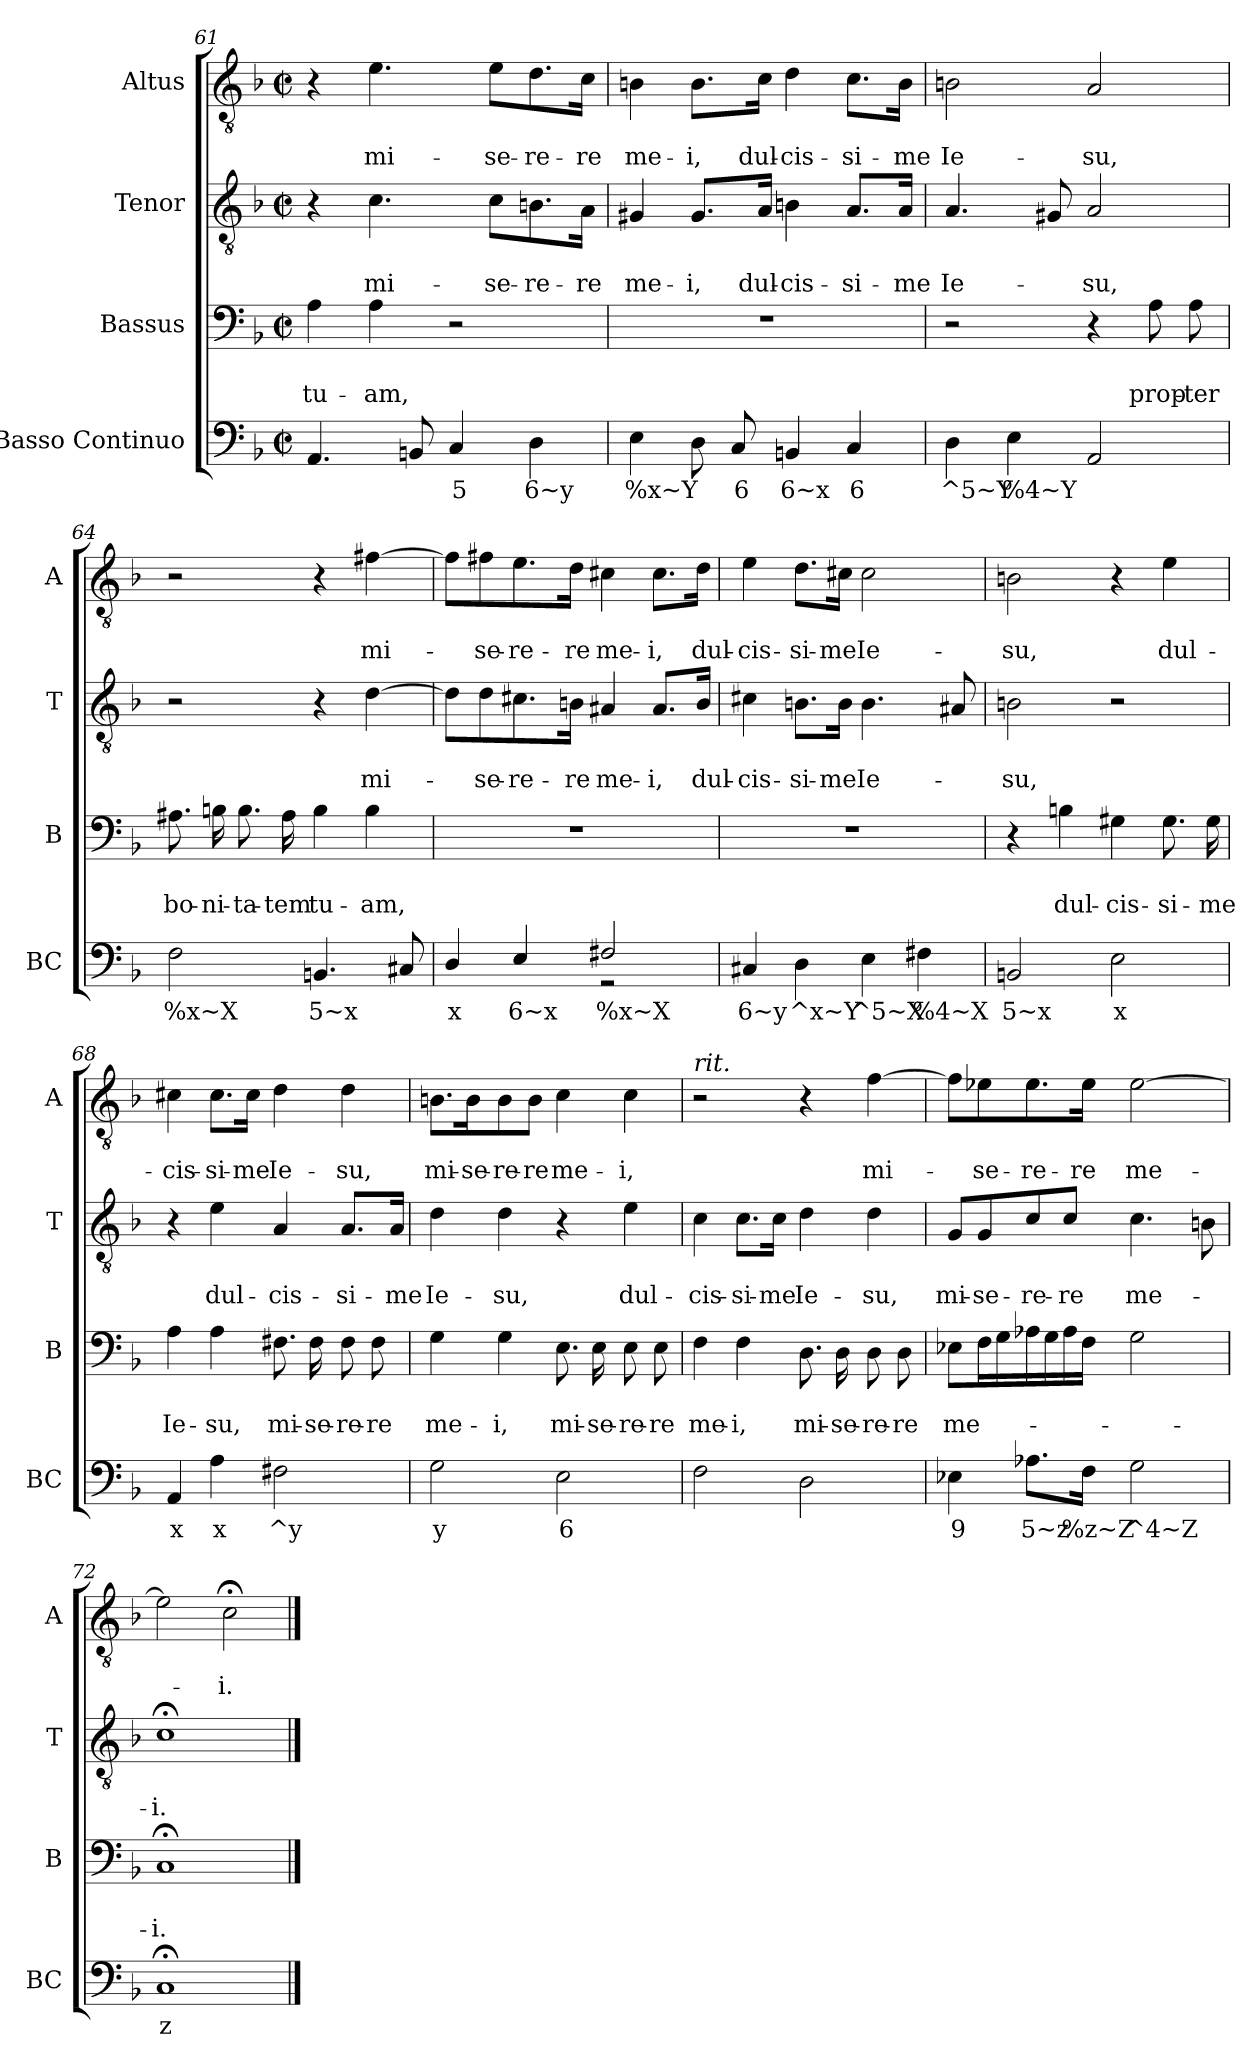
**kern	**text	**kern	**text	**text	**kern	**text	**text	**kern	**text	**text
*part4	*part4	*part3	*part3	*part3	*part2	*part2	*part2	*part1	*part1	*part1
*staff4	*staff4	*staff3	*staff3	*staff3	*staff2	*staff2	*staff2	*staff1	*staff1	*staff1
*I"Basso Continuo	*	*I"Bassus	*	*	*I"Tenor	*	*	*I"Altus	*	*
*I'BC	*	*I'B	*	*	*I'T	*	*	*I'A	*	*
*clefF4	*	*clefF4	*	*	*clefGv2	*	*	*clefGv2	*	*
*k[b-]	*	*k[b-]	*	*	*k[b-]	*	*	*k[b-]	*	*
*F:	*	*F:	*	*	*F:	*	*	*F:	*	*
*M2/2	*	*M2/2	*	*	*M2/2	*	*	*M2/2	*	*
*met(c|)	*	*met(c|)	*	*	*met(c|)	*	*	*met(c|)	*	*
=61	=61	=61	=61	=61	=61	=61	=61	=61	=61	=61
!	!	!	!	!LO:LY:b	!	!	!	!	!	!
4.AA/	.	4A\	.	tu-	4r	.	.	4r	.	.
!	!	!	!	!LO:LY:b	!	!	!LO:LY:b	!	!	!LO:LY:b
.	.	4A\	.	-am,	4.c\	.	mi-	4.e\	.	mi-
8BBn/	.	.	.	.	.	.	.	.	.	.
!	!LO:LY:b	!	!	!	!	!	!	!	!	!
4C/	5	2r	.	.	.	.	.	.	.	.
!	!	!	!	!	!	!	!LO:LY:b	!	!	!LO:LY:b
.	.	.	.	.	8c\L	.	-se-	8e\L	.	-se-
!	!LO:LY:b	!	!	!	!	!	!LO:LY:b	!	!	!LO:LY:b
4D\	6~y	.	.	.	8.Bn\	.	-re-	8.d\	.	-re-
!	!	!	!	!	!	!	!LO:LY:b	!	!	!LO:LY:b
.	.	.	.	.	16A\Jk	.	-re	16c\Jk	.	-re
=62	=62	=62	=62	=62	=62	=62	=62	=62	=62	=62
!	!LO:LY:b	!	!	!	!	!	!LO:LY:b	!	!	!LO:LY:b
4E\	%x~Y	1r	.	.	4G#X/	.	me-	4Bn\	.	me-
!	!	!	!	!	!	!	!LO:LY:b	!	!	!LO:LY:b
8D\	.	.	.	.	8.G#/L	.	-i,	8.B\L	.	-i,
!	!LO:LY:b	!	!	!	!	!	!	!	!	!
8C/	6	.	.	.	.	.	.	.	.	.
!	!	!	!	!	!	!	!LO:LY:b	!	!	!LO:LY:b
.	.	.	.	.	16A/Jk	.	dul-	16c\Jk	.	dul-
!	!LO:LY:b	!	!	!	!	!	!LO:LY:b	!	!	!LO:LY:b
4BBn/	6~x	.	.	.	4Bn\	.	-cis-	4d\	.	-cis-
!	!LO:LY:b	!	!	!	!	!	!LO:LY:b	!	!	!LO:LY:b
4C/	6	.	.	.	8.A/L	.	-si-	8.c\L	.	-si-
!	!	!	!	!	!	!	!LO:LY:b	!	!	!LO:LY:b
.	.	.	.	.	16A/Jk	.	-me	16B\Jk	.	-me
!!LO:LB:g=z
=63	=63	=63	=63	=63	=63	=63	=63	=63	=63	=63
*^	*	*	*	*	*	*	*	*	*	*
!	!	!LO:LY:b	!	!	!	!	!	!LO:LY:b	!	!	!LO:LY:b
4D\	4ryy	^5~Y	2r	.	.	4.A/	.	Ie-	2Bn\	.	Ie-
!	!	!LO:LY:b	!	!	!	!	!	!	!	!	!
4E\	8ryy	%4~Y	.	.	.	.	.	.	.	.	.
!	!	!LO:LY:b	!	!	!	!	!	!	!	!	!
.	8ryy	x	.	.	.	8G#X/	.	.	.	.	.
!	!	!	!	!	!	!	!	!LO:LY:b	!	!	!LO:LY:b
2AA/	2ryy	.	4r	.	.	2A/	.	-su,	2A/	.	-su,
!	!	!	!	!	!LO:LY:b	!	!	!	!	!	!
.	.	.	8A\	.	prop-	.	.	.	.	.	.
!	!	!	!	!	!LO:LY:b	!	!	!	!	!	!
.	.	.	8A\	.	-ter	.	.	.	.	.	.
=64	=64	=64	=64	=64	=64	=64	=64	=64	=64	=64	=64
!	!	!LO:LY:b	!	!	!LO:LY:b	!	!	!	!	!	!
2F\	4ryy	%x~X	8.A#X\	.	bo-	2r	.	.	2r	.	.
!	!	!	!	!	!LO:LY:b	!	!	!	!	!	!
.	.	.	16Bn\	.	-ni-	.	.	.	.	.	.
!	!	!LO:LY:b	!	!	!LO:LY:b	!	!	!	!	!	!
.	8.ryy	4	8.B\	.	-ta-	.	.	.	.	.	.
!	!	!LO:LY:b	!	!	!LO:LY:b	!	!	!	!	!	!
.	16ryy	x	16A#\	.	-tem	.	.	.	.	.	.
!	!	!LO:LY:b	!	!	!LO:LY:b	!	!	!	!	!	!
4.BBn/	4ryy	5~x	4B\	.	tu-	4r	.	.	4r	.	.
!	!	!	!	!	!LO:LY:b	!	!	!LO:LY:b	!	!	!LO:LY:b
.	4ryy	.	4B\	.	-am,	[4d\	.	mi-	[4f#X\	.	mi-
8C#X/	.	.	.	.	.	.	.	.	.	.	.
=65	=65	=65	=65	=65	=65	=65	=65	=65	=65	=65	=65
!	!	!LO:LY:b	!	!	!	!	!	!	!	!	!
4D/	4ryy	x	1r	.	.	8d\L]	.	.	8f#\L]	.	.
!	!	!	!	!	!	!	!	!LO:LY:b	!	!	!LO:LY:b
.	.	.	.	.	.	8d\	.	-se-	8f#X\	.	-se-
!	!	!LO:LY:b	!	!	!	!	!	!LO:LY:b	!	!	!LO:LY:b
4E/	8ryy	6~x	.	.	.	8.c#X\	.	-re-	8.e\	.	-re-
.	16ryy	.	.	.	.	.	.	.	.	.	.
!	!	!LO:LY:b	!	!	!	!	!	!LO:LY:b	!	!	!LO:LY:b
.	16ryy	5	.	.	.	16Bn\Jk	.	-re	16d\Jk	.	-re
!	!	!LO:LY:b	!	!	!	!	!	!LO:LY:b	!	!	!LO:LY:b
2F#X/	2r	%x~X	.	.	.	4A#X/	.	me-	4c#X\	.	me-
!	!	!	!	!	!	!	!	!LO:LY:b	!	!	!LO:LY:b
.	.	.	.	.	.	8.A#/L	.	-i,	8.c#\L	.	-i,
!	!	!	!	!	!	!	!	!LO:LY:b	!	!	!LO:LY:b
.	.	.	.	.	.	16B/Jk	.	dul-	16d\Jk	.	dul-
!!LO:PB:g=z
=66	=66	=66	=66	=66	=66	=66	=66	=66	=66	=66	=66
!	!	!LO:LY:b	!	!	!	!	!	!LO:LY:b	!	!	!LO:LY:b
4C#X/	4ryy	6~y	1r	.	.	4c#X\	.	-cis-	4e\	.	-cis-
!	!	!LO:LY:b	!	!	!	!	!	!LO:LY:b	!	!	!LO:LY:b
4D\	4ryy	^x~Y	.	.	.	8.Bn\L	.	-si-	8.d\L	.	-si-
!	!	!	!	!	!	!	!	!LO:LY:b	!	!	!LO:LY:b
.	.	.	.	.	.	16B\Jk	.	-me	16c#X\Jk	.	-me
!	!	!LO:LY:b	!	!	!	!	!	!LO:LY:b	!	!	!LO:LY:b
4E\	4ryy	^5~X	.	.	.	4.B\	.	Ie-	2c#\	.	Ie-
!	!	!LO:LY:b	!	!	!	!	!	!	!	!	!
4F#X\	8ryy	%4~X	.	.	.	.	.	.	.	.	.
!	!	!LO:LY:b	!	!	!	!	!	!	!	!	!
.	8ryy	x	.	.	.	8A#X/	.	.	.	.	.
=67	=67	=67	=67	=67	=67	=67	=67	=67	=67	=67	=67
!	!	!LO:LY:b	!	!	!	!	!	!LO:LY:b	!	!	!LO:LY:b
*v	*v	*	*	*	*	*	*	*	*	*	*
2BBn/	5~x	4r	.	.	2Bn\	.	-su,	2Bn\	.	-su,
!	!	!	!	!LO:LY:b	!	!	!	!	!	!
.	.	4Bn\	.	dul-	.	.	.	.	.	.
!	!LO:LY:b	!	!	!LO:LY:b	!	!	!	!	!	!
2E\	x	4G#X\	.	-cis-	2r	.	.	4r	.	.
!	!	!	!	!LO:LY:b	!	!	!	!	!	!LO:LY:b
.	.	8.G#\	.	-si-	.	.	.	4e\	.	dul-
!	!	!	!	!LO:LY:b	!	!	!	!	!	!
.	.	16G#\	.	-me	.	.	.	.	.	.
=68	=68	=68	=68	=68	=68	=68	=68	=68	=68	=68
!	!LO:LY:b	!	!	!LO:LY:b	!	!	!	!	!	!LO:LY:b
4AA/	x	4A\	.	Ie-	4r	.	.	4c#X\	.	-cis-
!	!LO:LY:b	!	!	!LO:LY:b	!	!	!LO:LY:b	!	!	!LO:LY:b
4A\	x	4A\	.	-su,	4e\	.	dul-	8.c#\L	.	-si-
!	!	!	!	!	!	!	!	!	!	!LO:LY:b
.	.	.	.	.	.	.	.	16c#\Jk	.	-me
!	!LO:LY:b	!	!	!LO:LY:b	!	!	!LO:LY:b	!	!	!LO:LY:b
2F#X\	^y	8.F#X\	.	mi-	4A/	.	-cis-	4d\	.	Ie-
!	!	!	!	!LO:LY:b	!	!	!	!	!	!
.	.	16F#\	.	-se-	.	.	.	.	.	.
!	!	!	!	!LO:LY:b	!	!	!LO:LY:b	!	!	!LO:LY:b
.	.	8F#\	.	-re-	8.A/L	.	-si-	4d\	.	-su,
!	!	!	!	!LO:LY:b	!	!	!	!	!	!
.	.	8F#\	.	-re	.	.	.	.	.	.
!	!	!	!	!	!	!	!LO:LY:b	!	!	!
.	.	.	.	.	16A/Jk	.	-me	.	.	.
!!LO:LB:g=z
=69	=69	=69	=69	=69	=69	=69	=69	=69	=69	=69
!	!LO:LY:b	!	!	!LO:LY:b	!	!	!LO:LY:b	!	!	!LO:LY:b
2G\	y	4G\	.	me-	4d\	.	Ie-	8.Bn\L	.	mi-
!	!	!	!	!	!	!	!	!	!	!LO:LY:b
.	.	.	.	.	.	.	.	16B\K	.	-se-
!	!	!	!	!LO:LY:b	!	!	!LO:LY:b	!	!	!LO:LY:b
.	.	4G\	.	-i,	4d\	.	-su,	8B\	.	-re-
!	!	!	!	!	!	!	!	!	!	!LO:LY:b
.	.	.	.	.	.	.	.	8B\J	.	-re
!	!LO:LY:b	!	!	!LO:LY:b	!	!	!	!	!	!LO:LY:b
2E\	6	8.E\	.	mi-	4r	.	.	4c\	.	me-
!	!	!	!	!LO:LY:b	!	!	!	!	!	!
.	.	16E\	.	-se-	.	.	.	.	.	.
!	!	!	!	!LO:LY:b	!	!	!LO:LY:b	!	!	!LO:LY:b
.	.	8E\	.	-re-	4e\	.	dul-	4c\	.	-i,
!	!	!	!	!LO:LY:b	!	!	!	!	!	!
.	.	8E\	.	-re	.	.	.	.	.	.
=70	=70	=70	=70	=70	=70	=70	=70	=70	=70	=70
!	!	!	!	!	!	!	!	!LO:TX:a:i:t=rit.	!	!
!	!	!	!	!LO:LY:b	!	!	!LO:LY:b	!	!	!
2F\	.	4F\	.	me-	4c\	.	-cis-	2r	.	.
!	!	!	!	!LO:LY:b	!	!	!LO:LY:b	!	!	!
.	.	4F\	.	-i,	8.c\L	.	-si-	.	.	.
!	!	!	!	!	!	!	!LO:LY:b	!	!	!
.	.	.	.	.	16c\Jk	.	-me	.	.	.
!	!	!	!	!LO:LY:b	!	!	!LO:LY:b	!	!	!
2D\	.	8.D\	.	mi-	4d\	.	Ie-	4r	.	.
!	!	!	!	!LO:LY:b	!	!	!	!	!	!
.	.	16D\	.	-se-	.	.	.	.	.	.
!	!	!	!	!LO:LY:b	!	!	!LO:LY:b	!	!	!LO:LY:b
.	.	8D\	.	-re-	4d\	.	-su,	[4f\	.	mi-
!	!	!	!	!LO:LY:b	!	!	!	!	!	!
.	.	8D\	.	-re	.	.	.	.	.	.
=71	=71	=71	=71	=71	=71	=71	=71	=71	=71	=71
*^	*	*	*	*	*	*	*	*	*	*
!	!	!LO:LY:b	!	!	!LO:LY:b	!	!	!LO:LY:b	!	!	!
4E-X\	8ryy	9	8E-X\L	.	me-	8G/L	.	mi-	8f\L]	.	.
!	!	!	!	!	!	!	!	!LO:LY:b	!	!	!LO:LY:b
.	16ryy	.	16F\L	.	.	8G/	.	-se-	8e-X\	.	-se-
!	!	!LO:LY:b	!	!	!	!	!	!	!	!	!
.	16ryy	8~z	16G\	.	.	.	.	.	.	.	.
!	!	!LO:LY:b	!	!	!	!	!	!LO:LY:b	!	!	!LO:LY:b
8.A-X\L	8ryy	5~z	16A-X\	.	.	8c/	.	-re-	8.e-\	.	-re-
.	.	.	16G\	.	.	.	.	.	.	.	.
!	!	!	!	!	!	!	!	!LO:LY:b	!	!	!
.	16ryy	.	16A-\	.	.	8c/J	.	-re	.	.	.
!	!	!LO:LY:b	!	!	!	!	!	!	!	!	!LO:LY:b
16F\Jk	16ryy	%z~Z	16F\JJ	.	.	.	.	.	16e-\Jk	.	-re
!	!	!LO:LY:b	!	!	!	!	!	!LO:LY:b	!	!	!LO:LY:b
2G\	4ryy	^4~Z	2G\	.	.	4.c\	.	me-	[2e-\	.	me-
.	8ryy	.	.	.	.	.	.	.	.	.	.
!	!	!LO:LY:b	!	!	!	!	!	!	!	!	!
.	8ryy	3~y	.	.	.	8Bn\	.	.	.	.	.
=72	=72	=72	=72	=72	=72	=72	=72	=72	=72	=72	=72
!	!	!LO:LY:b	!	!	!LO:LY:b	!	!	!LO:LY:b	!	!	!
*v	*v	*	*	*	*	*	*	*	*	*	*
1C;<	z	1C;<	.	-i.	1c;<	.	-i.	2e-\]	.	.
!	!	!	!	!	!	!	!	!	!	!LO:LY:b
.	.	.	.	.	.	.	.	2c;<\	.	-i.
==	==	==	==	==	==	==	==	==	==	==
*-	*-	*-	*-	*-	*-	*-	*-	*-	*-	*-
